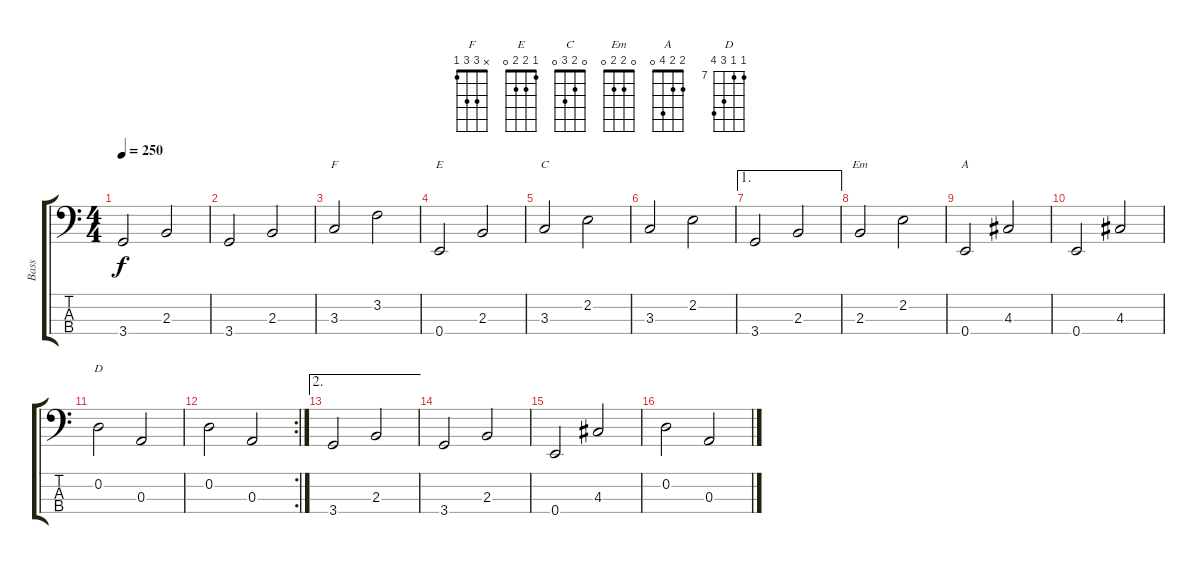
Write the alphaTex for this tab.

\track ("Bass" "Bass") {instrument acousticbass}
\staff {score tabs}
\tuning (G2 D2 A1 E1) {hide}
\chord ("F" x 3 3 1)
\chord ("E" 1 2 2 0)
\chord ("C" 0 2 3 0)
\chord ("Em" 0 2 2 0)
\chord ("A" 2 2 4 0)
\chord ("D" 7 7 9 10) {firstfret 7}
\ts (4 4)
\tempo 250
\clef f4
\ks c
3.4.2{dy f} 2.3.2 |
3.4.2 2.3.2 |
3.3.2{ch "F"} 3.2.2 |
0.4.2{ch "E"} 2.3.2 |
3.3.2{ch "C"} 2.2.2 |
3.3.2 2.2.2 |
\ae 1
3.4.2 2.3.2 |
2.3.2{ch "Em"} 2.2.2 |
0.4.2{ch "A"} 4.3.2 |
0.4.2 4.3.2 |
0.2.2{ch "D"} 0.3.2 |
\rc 2
0.2.2 0.3.2 |
\ae 2
3.4.2 2.3.2 |
3.4.2 2.3.2 |
0.4.2 4.3.2 |
0.2.2 0.3.2
